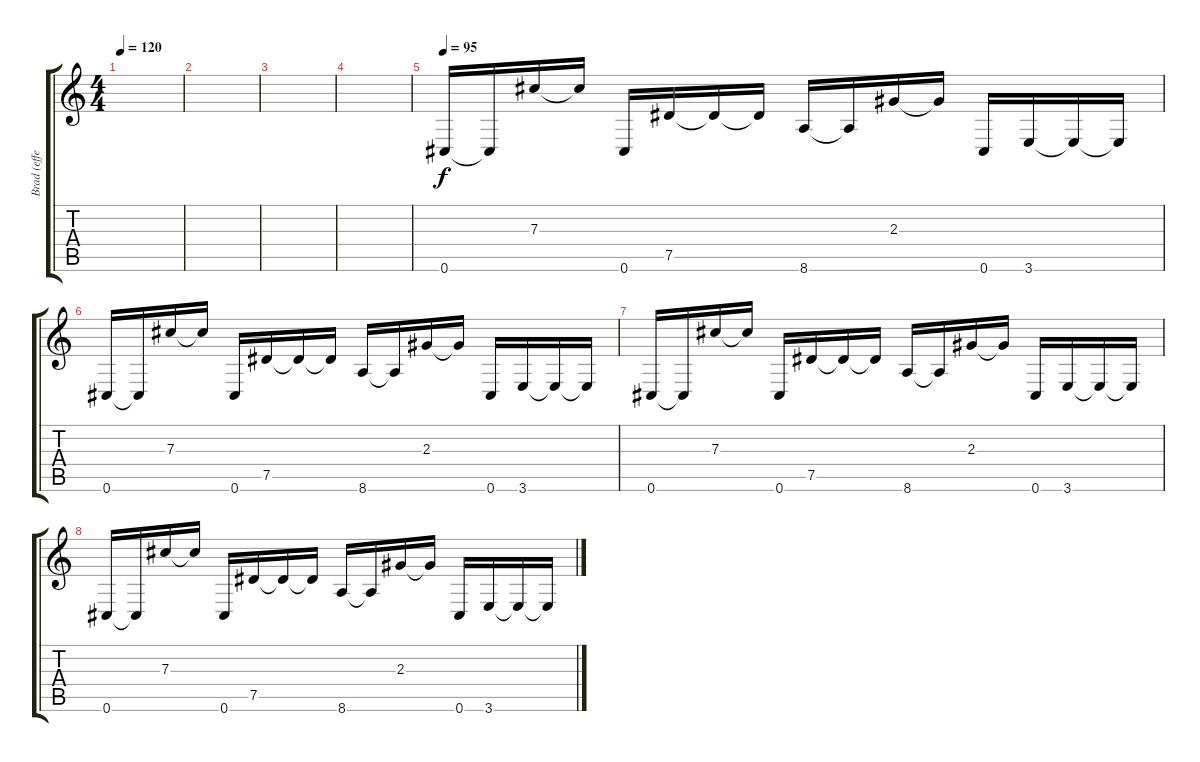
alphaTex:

\track ("Brad (effect 1)" "Brad (effe") {instrument overdrivenguitar}
\staff {score tabs}
\tuning (Eb4 Bb3 Gb3 Db3 Ab2 Db2) {hide}
\ts (4 4)
\tempo 120
\tempo 95
\tempo 120
\clef g2
\ks c
|
|
|
|
\tempo 95
0.6.16{volume 7} 0.6{t}.16 7.3.16 7.3{t}.16 0.6.16 7.5.16 7.5{t}.16 7.5{t}.16 8.6.16 8.6{t}.16 2.3.16 2.3{t}.16 0.6.16 3.6.16 3.6{t}.16 3.6{t}.16 |
0.6.16 0.6{t}.16 7.3.16 7.3{t}.16 0.6.16 7.5.16 7.5{t}.16 7.5{t}.16 8.6.16 8.6{t}.16 2.3.16 2.3{t}.16 0.6.16 3.6.16 3.6{t}.16 3.6{t}.16 |
0.6.16 0.6{t}.16 7.3.16 7.3{t}.16 0.6.16 7.5.16 7.5{t}.16 7.5{t}.16 8.6.16 8.6{t}.16 2.3.16 2.3{t}.16 0.6.16 3.6.16 3.6{t}.16 3.6{t}.16 |
0.6.16 0.6{t}.16 7.3.16 7.3{t}.16 0.6.16 7.5.16 7.5{t}.16 7.5{t}.16 8.6.16 8.6{t}.16 2.3.16 2.3{t}.16 0.6.16 3.6.16 3.6{t}.16 3.6{t}.16
